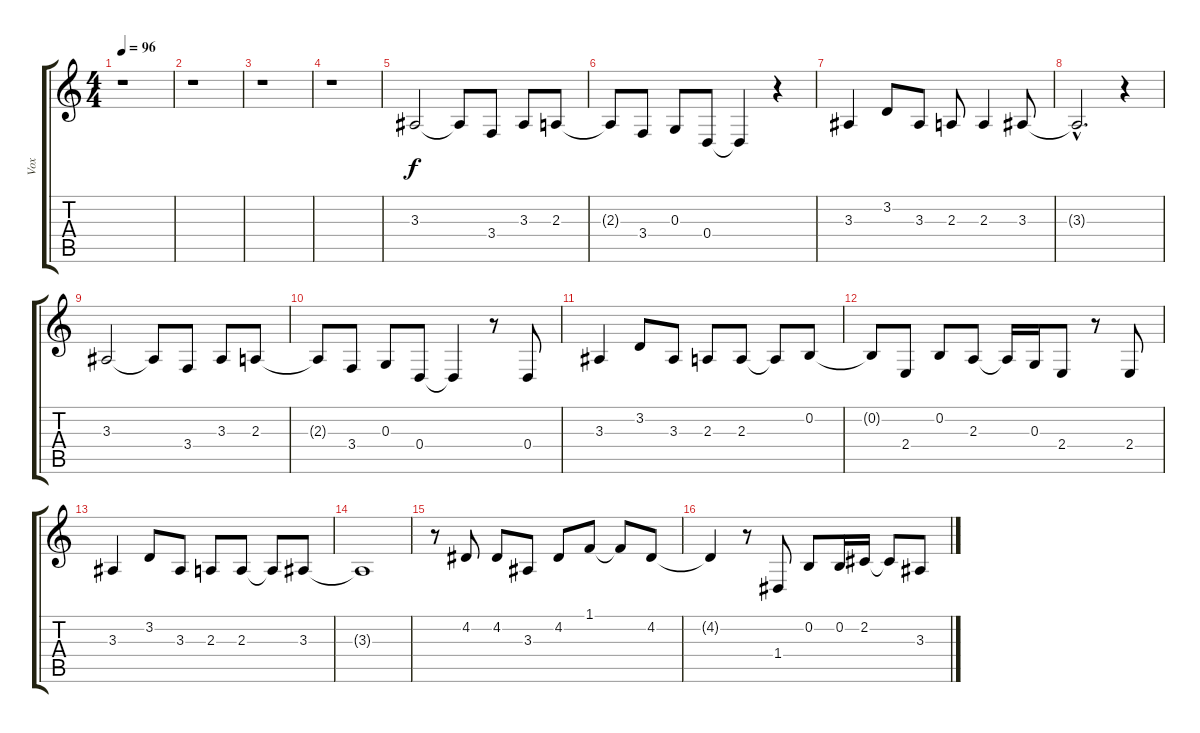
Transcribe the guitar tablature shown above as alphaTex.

\track ("Vox" "Vox") {instrument bassoon}
\staff {score tabs}
\tuning (E4 B3 G3 D3 A2 E2) {hide}
\ts (4 4)
\tempo 96
\clef g2
\ks c
r.1{dy f} |
r.1 |
r.1 |
r.1 |
3.3.2 3.3{t}.8 3.4.8 3.3.8 2.3.8 |
2.3{t}.8 3.4.8 0.3.8 0.4.8 0.4{t}.4 r.4 |
3.3.4 3.2.8 3.3.8 2.3.8 2.3.4 3.3.8 |
3.3{hac t}.2{d} r.4 |
3.3.2 3.3{t}.8 3.4.8 3.3.8 2.3.8 |
2.3{t}.8 3.4.8 0.3.8 0.4.8 0.4{t}.4 r.8 0.4.8 |
3.3.4 3.2.8 3.3.8 2.3.8 2.3.8 2.3{t}.8 0.2.8 |
0.2{t}.8 2.4.8 0.2.8 2.3.8 2.3{t}.16 0.3.16 2.4.8 r.8 2.4.8 |
3.3.4 3.2.8 3.3.8 2.3.8 2.3.8 2.3{t}.8 3.3.8 |
3.3{t}.1 |
r.8 4.2.8 4.2.8 3.3.8 4.2.8 1.1.8 1.1{t}.8 4.2.8 |
4.2{t}.4 r.8 1.4.8 0.2.8 0.2.16 2.2.16 2.2{t}.8 3.3.8
